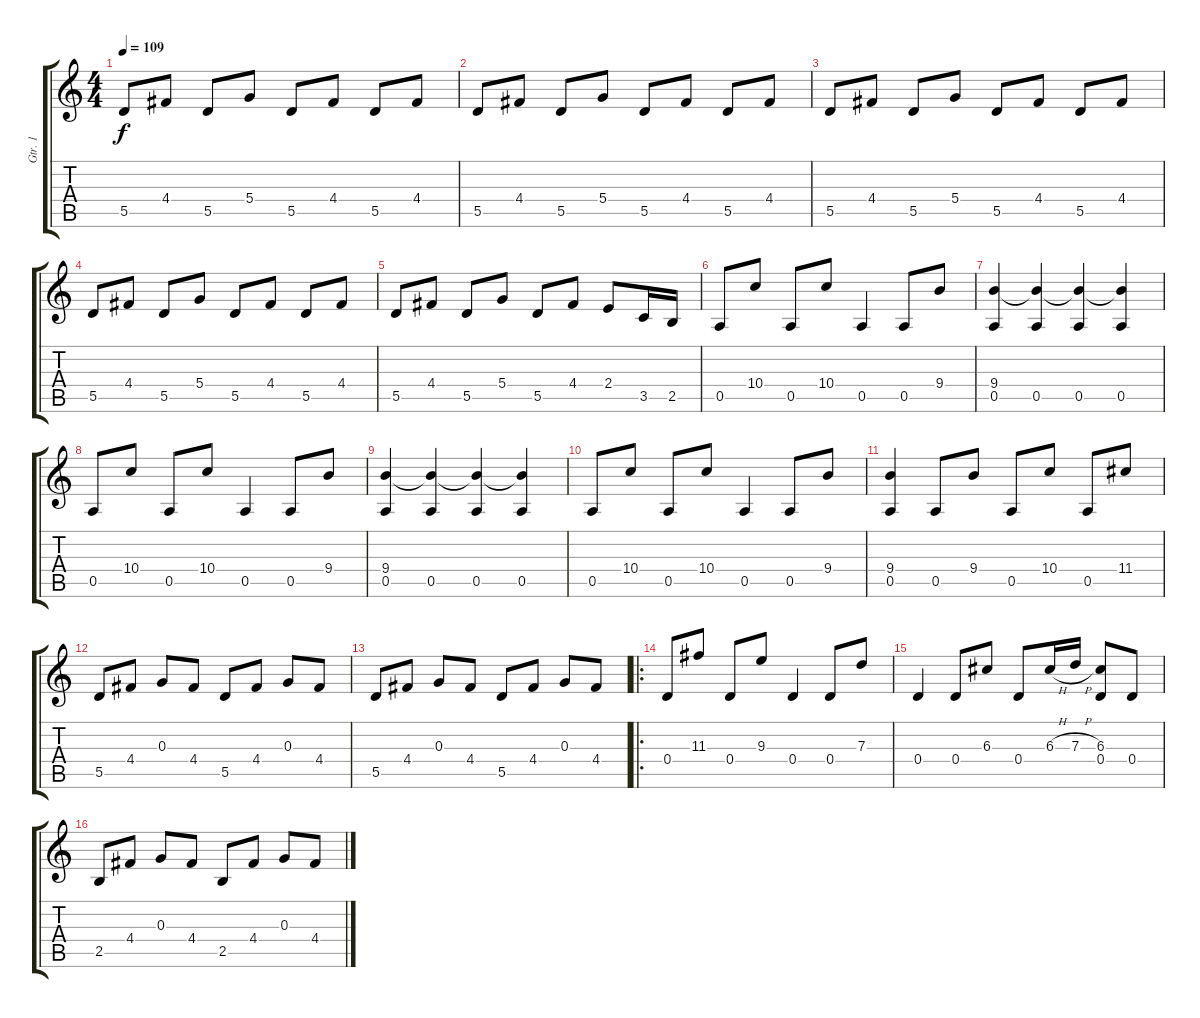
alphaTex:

\track ("Gtr. 1" "Gtr. 1") {instrument acousticguitarnylon}
\staff {score tabs}
\tuning (E4 B3 G3 D3 A2 E2) {hide}
\ts (4 4)
\tempo 109
\clef g2
\ks c
5.5.8{dy f instrument acousticguitarnylon} 4.4.8 5.5.8 5.4.8 5.5.8 4.4.8 5.5.8 4.4.8 |
5.5.8 4.4.8 5.5.8 5.4.8 5.5.8 4.4.8 5.5.8 4.4.8 |
5.5.8 4.4.8 5.5.8 5.4.8 5.5.8 4.4.8 5.5.8 4.4.8 |
5.5.8 4.4.8 5.5.8 5.4.8 5.5.8 4.4.8 5.5.8 4.4.8 |
5.5.8 4.4.8 5.5.8 5.4.8 5.5.8 4.4.8 2.4.8 3.5.16 2.5.16 |
0.5.8 10.4.8 0.5.8 10.4.8 0.5.4 0.5.8 9.4.8 |
(9.4 0.5).4 (9.4{t} 0.5).4 (9.4{t} 0.5).4 (9.4{t} 0.5).4 |
0.5.8 10.4.8 0.5.8 10.4.8 0.5.4 0.5.8 9.4.8 |
(9.4 0.5).4 (9.4{t} 0.5).4 (9.4{t} 0.5).4 (9.4{t} 0.5).4 |
0.5.8 10.4.8 0.5.8 10.4.8 0.5.4 0.5.8 9.4.8 |
(9.4 0.5).4 0.5.8 9.4.8 0.5.8 10.4.8 0.5.8 11.4.8 |
5.5.8 4.4.8 0.3.8 4.4.8 5.5.8 4.4.8 0.3.8 4.4.8 |
5.5.8 4.4.8 0.3.8 4.4.8 5.5.8 4.4.8 0.3.8 4.4.8 |
\ro
0.4.8 11.3.8 0.4.8 9.3.8 0.4.4 0.4.8 7.3.8 |
0.4.4 0.4.8 6.3.8 0.4.8 6.3{h}.16 7.3{h}.16 (6.3 0.4).8 0.4.8 |
2.5.8 4.4.8 0.3.8 4.4.8 2.5.8 4.4.8 0.3.8 4.4.8
